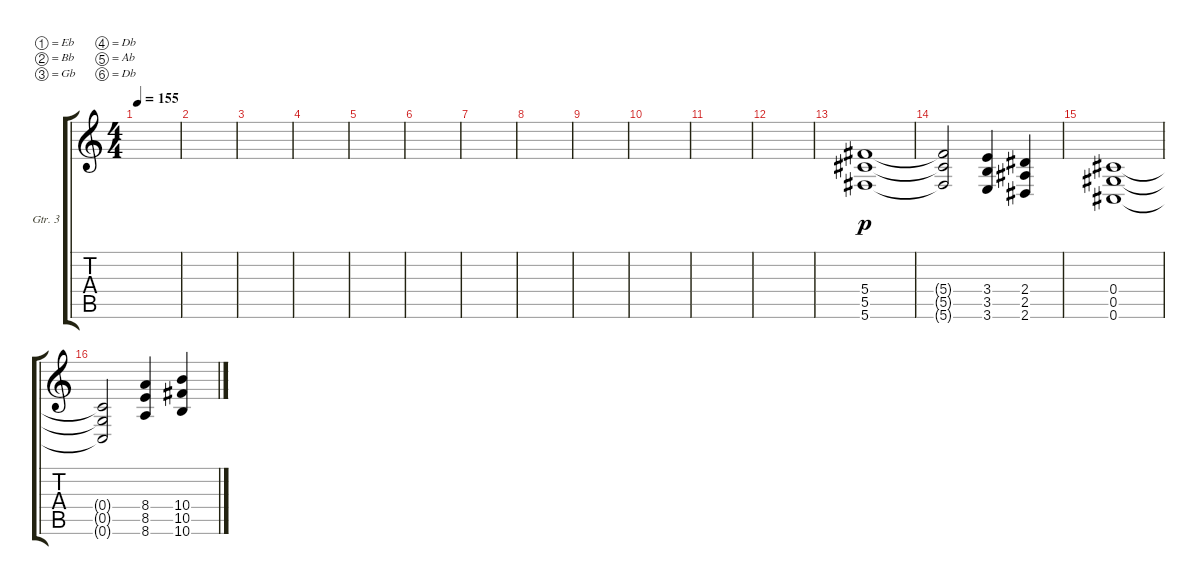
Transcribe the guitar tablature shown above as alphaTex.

\defaultSystemsLayout 4
\bracketExtendMode groupsimilarinstruments
\firstSystemTrackNameOrientation horizontal
\otherSystemsTrackNameOrientation horizontal
\track ("Electric Guitar" "Gtr. 3") {instrument distortionguitar}
\staff {score tabs}
\tuning (Eb4 Bb3 Gb3 Db3 Ab2 Db2)
\ts (4 4)
\tempo 155
\clef g2
\ks c
|
|
|
|
|
|
|
|
|
|
|
|
(5.4 5.5 5.6).1{dy p} |
(5.5{t} 5.4{t} 5.6{t}).2 (3.6 3.5 3.4).4 (2.4 2.5 2.6).4 |
(0.6 0.5 0.4).1 |
(0.4{t} 0.5{t} 0.6{t}).2 (8.6 8.5 8.4).4 (10.4 10.5 10.6).4
